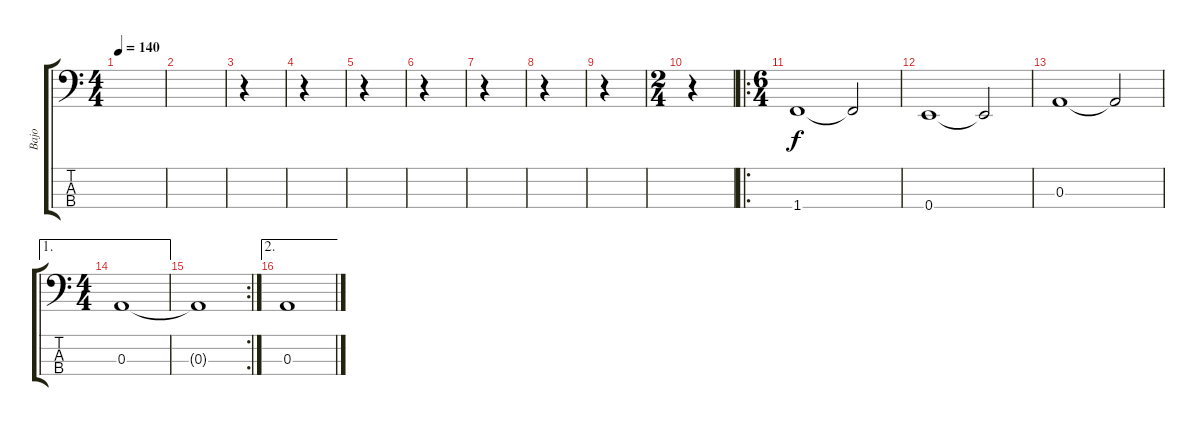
\track ("Bajo" "Bajo") {instrument electricbassfinger}
\staff {score tabs}
\tuning (G2 D2 A1 E1) {hide}
\ts (4 4)
\tempo 140
\clef f4
\ks c
|
|
r.4 |
r.4 |
r.4 |
r.4 |
r.4 |
r.4 |
r.4 |
\ts (2 4)
r.4 |
\ro
\ts (6 4)
1.4.1 1.4{t}.2 |
0.4.1 0.4{t}.2 |
0.3.1 0.3{t}.2 |
\ae 1
\ts (4 4)
0.3.1 |
\rc 2
0.3{t}.1 |
\ae 2
0.3.1
